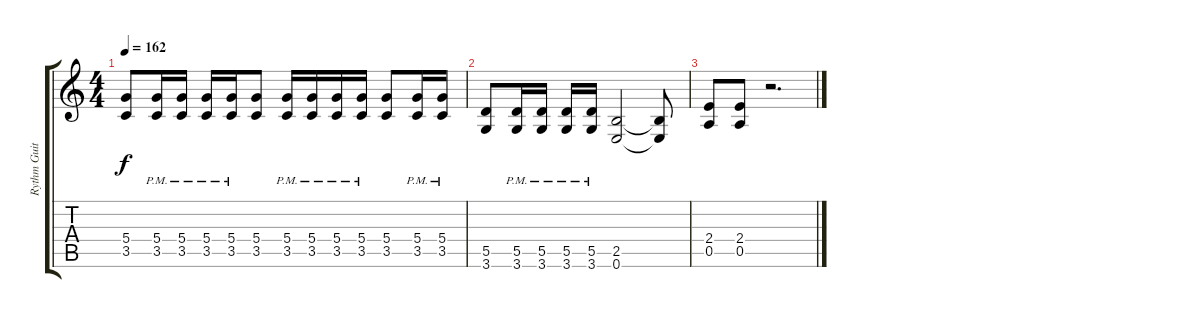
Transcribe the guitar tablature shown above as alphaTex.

\track ("Rythm Guitar" "Rythm Guit") {instrument distortionguitar}
\staff {score tabs}
\tuning (E4 B3 G3 D3 A2 E2) {hide}
\ts (4 4)
\tempo 162
\clef g2
\ks c
(5.4 3.5).8{dy f} (5.4{pm} 3.5{pm}).16 (5.4{pm} 3.5{pm}).16 (5.4{pm} 3.5{pm}).16 (5.4{pm} 3.5{pm}).16 (5.4 3.5).8 (5.4{pm} 3.5{pm}).16 (5.4{pm} 3.5{pm}).16 (5.4{pm} 3.5{pm}).16 (5.4{pm} 3.5{pm}).16 (5.4 3.5).8 (5.4{pm} 3.5{pm}).16 (5.4{pm} 3.5{pm}).16 |
(5.5 3.6).8 (5.5{pm} 3.6{pm}).16 (5.5{pm} 3.6{pm}).16 (5.5{pm} 3.6{pm}).16 (5.5{pm} 3.6{pm}).16 (2.5 0.6).2 (2.5{t} 0.6{t}).8 |
(2.4 0.5).8 (2.4 0.5).8 r.2{d}
